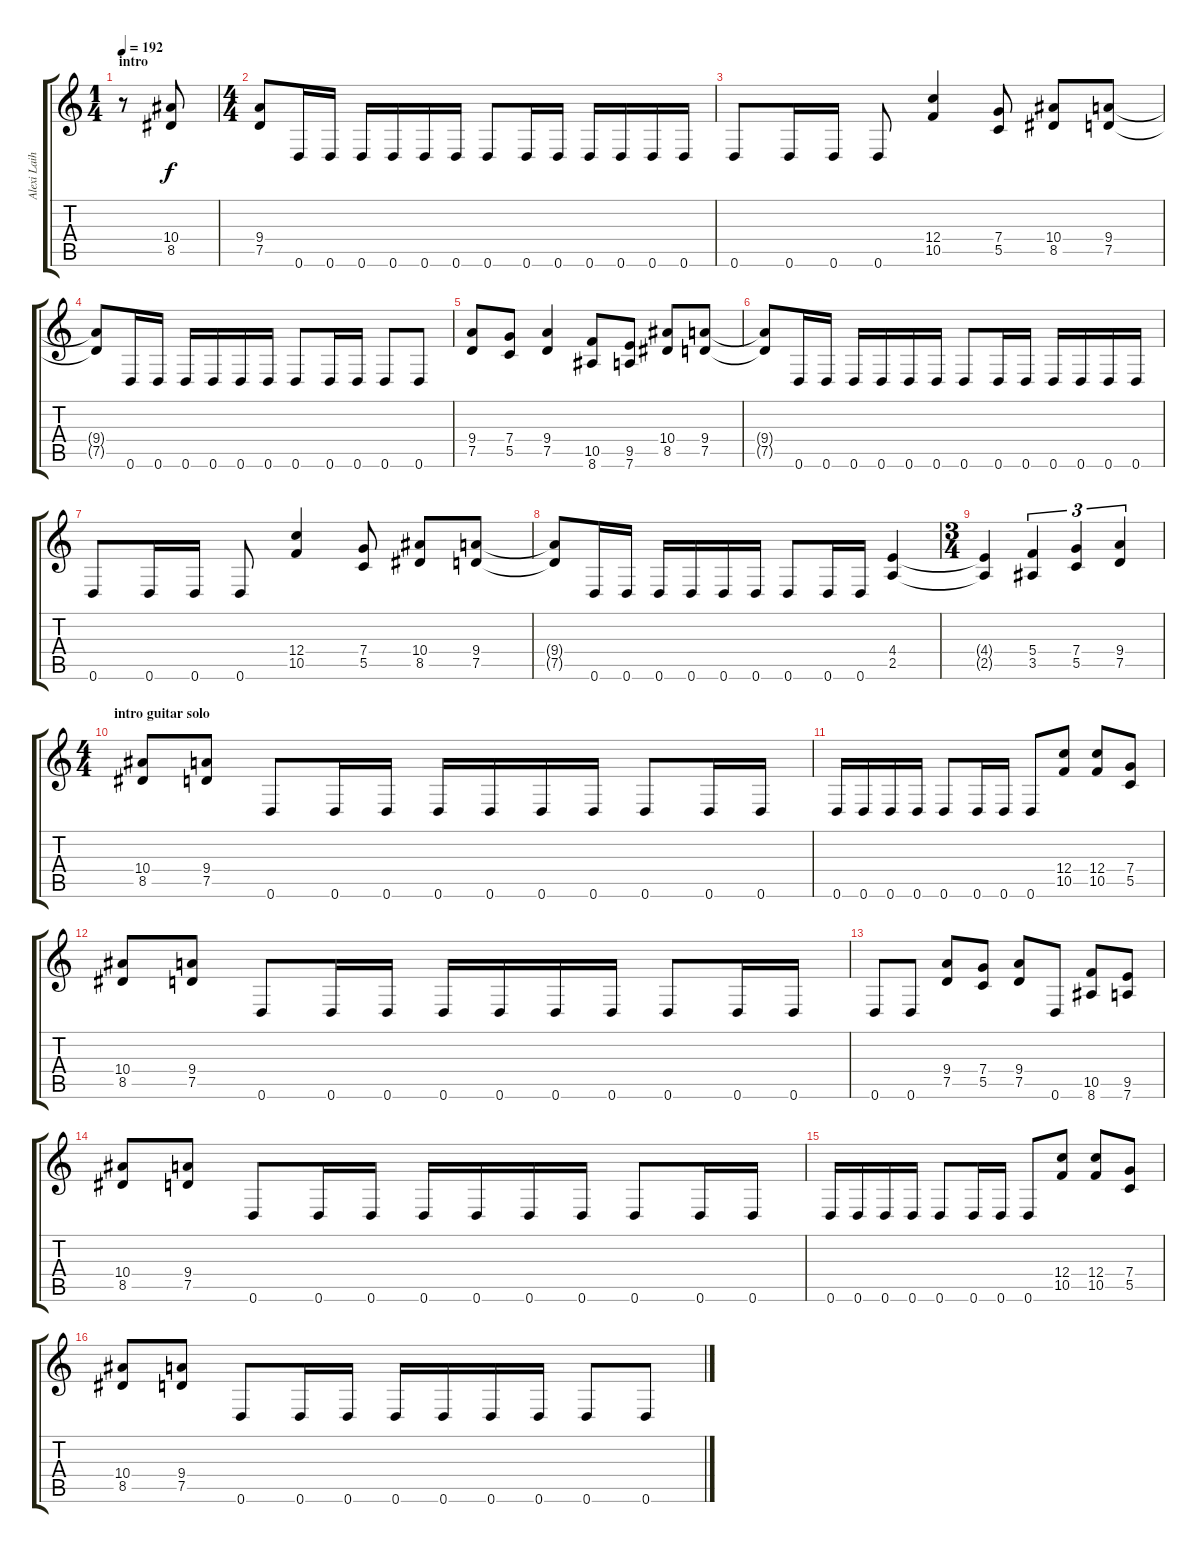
\track ("Alexi Laiho" "Alexi Laih") {instrument overdrivenguitar}
\staff {score tabs}
\tuning (D4 A3 F3 C3 G2 D2) {hide}
\ts (1 4)
\section ("" "intro")
\tempo 192
\clef g2
\ks c
r.8{dy f instrument overdrivenguitar} (10.4 8.5).8 |
\ts (4 4)
(9.4 7.5).8 0.6.16 0.6.16 0.6.16 0.6.16 0.6.16 0.6.16 0.6.8 0.6.16 0.6.16 0.6.16 0.6.16 0.6.16 0.6.16 |
0.6.8 0.6.16 0.6.16 0.6.8 (12.4 10.5).4 (7.4 5.5).8 (10.4 8.5).8 (9.4 7.5).8 |
(9.4{t} 7.5{t}).8 0.6.16 0.6.16 0.6.16 0.6.16 0.6.16 0.6.16 0.6.8 0.6.16 0.6.16 0.6.8 0.6.8 |
(9.4 7.5).8 (7.4 5.5).8 (9.4 7.5).4 (10.5 8.6).8 (9.5 7.6).8 (10.4 8.5).8 (9.4 7.5).8 |
(9.4{t} 7.5{t}).8 0.6.16 0.6.16 0.6.16 0.6.16 0.6.16 0.6.16 0.6.8 0.6.16 0.6.16 0.6.16 0.6.16 0.6.16 0.6.16 |
0.6.8 0.6.16 0.6.16 0.6.8 (12.4 10.5).4 (7.4 5.5).8 (10.4 8.5).8 (9.4 7.5).8 |
(9.4{t} 7.5{t}).8 0.6.16 0.6.16 0.6.16 0.6.16 0.6.16 0.6.16 0.6.8 0.6.16 0.6.16 (4.4 2.5).4 |
\ts (3 4)
(4.4{t} 2.5{t}).4 (5.4 3.5).4{tu (3 2)} (7.4 5.5).4{tu (3 2)} (9.4 7.5).4{tu (3 2)} |
\ts (4 4)
\section ("" "intro guitar solo")
(10.4 8.5).8 (9.4 7.5).8 0.6.8 0.6.16 0.6.16 0.6.16 0.6.16 0.6.16 0.6.16 0.6.8 0.6.16 0.6.16 |
0.6.16 0.6.16 0.6.16 0.6.16 0.6.8 0.6.16 0.6.16 0.6.8 (12.4 10.5).8 (12.4 10.5).8 (7.4 5.5).8 |
(10.4 8.5).8 (9.4 7.5).8 0.6.8 0.6.16 0.6.16 0.6.16 0.6.16 0.6.16 0.6.16 0.6.8 0.6.16 0.6.16 |
0.6.8 0.6.8 (9.4 7.5).8 (7.4 5.5).8 (9.4 7.5).8 0.6.8 (10.5 8.6).8 (9.5 7.6).8 |
(10.4 8.5).8 (9.4 7.5).8 0.6.8 0.6.16 0.6.16 0.6.16 0.6.16 0.6.16 0.6.16 0.6.8 0.6.16 0.6.16 |
0.6.16 0.6.16 0.6.16 0.6.16 0.6.8 0.6.16 0.6.16 0.6.8 (12.4 10.5).8 (12.4 10.5).8 (7.4 5.5).8 |
(10.4 8.5).8 (9.4 7.5).8 0.6.8 0.6.16 0.6.16 0.6.16 0.6.16 0.6.16 0.6.16 0.6.8 0.6.8
